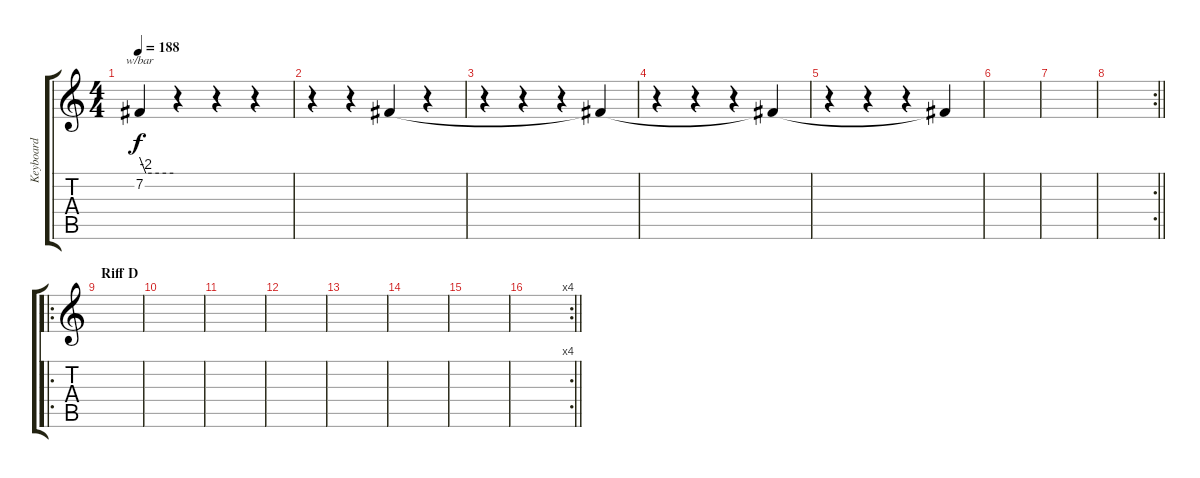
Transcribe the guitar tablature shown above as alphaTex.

\track ("Keyboard" "Keyboard") {instrument lead2sawtooth}
\staff {score tabs}
\tuning (E4 B3 G3 D3 A2 E2) {hide}
\ts (4 4)
\tempo 188
\clef g2
\ks c
7.2.4{tbe (custom default 0 0 11 -8 60 -8) dy f volume 11} r.4 r.4 r.4 |
r.4 r.4 7.2{t}.4 r.4 |
r.4{volume 12} r.4{volume 11} r.4{volume 10} 7.2{t}.4 |
r.4{volume 9} r.4{volume 8} r.4{volume 7} 7.2{t}.4 |
r.4{volume 6} r.4{volume 5} r.4{volume 4} 7.2{t}.4 |
|
|
\rc 2
\barLineRight lightlight
|
\ro
\section ("" "Riff D")
|
|
|
|
|
|
|
\rc 4
\barLineRight lightlight
